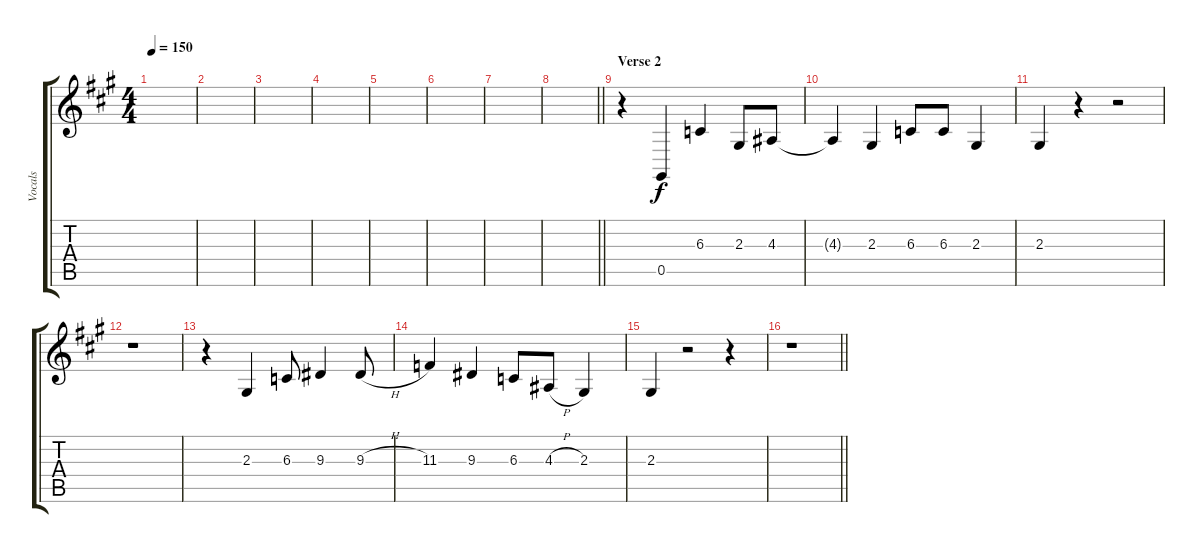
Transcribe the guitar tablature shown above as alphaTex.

\track ("Vocals" "Vocals") {instrument trumpet}
\staff {score tabs}
\tuning (Eb4 Bb3 Gb3 Db3 Ab2 Eb2) {hide}
\ts (4 4)
\tempo 150
\clef g2
\ks a
|
|
|
|
|
|
|
\barLineRight lightlight
|
\section ("" "Verse 2")
r.4 0.5.4 6.3.4 2.3.8 4.3.8 |
4.3{t}.4 2.3.4 6.3.8 6.3.8 2.3.4 |
2.3.4 r.4 r.2 |
r.1 |
r.4 2.3.4 6.3.8 9.3.4 9.3{h}.8 |
11.3.4 9.3.4 6.3.8 4.3{h}.8 2.3.4 |
2.3.4 r.2 r.4 |
\barLineRight lightlight
r.1
